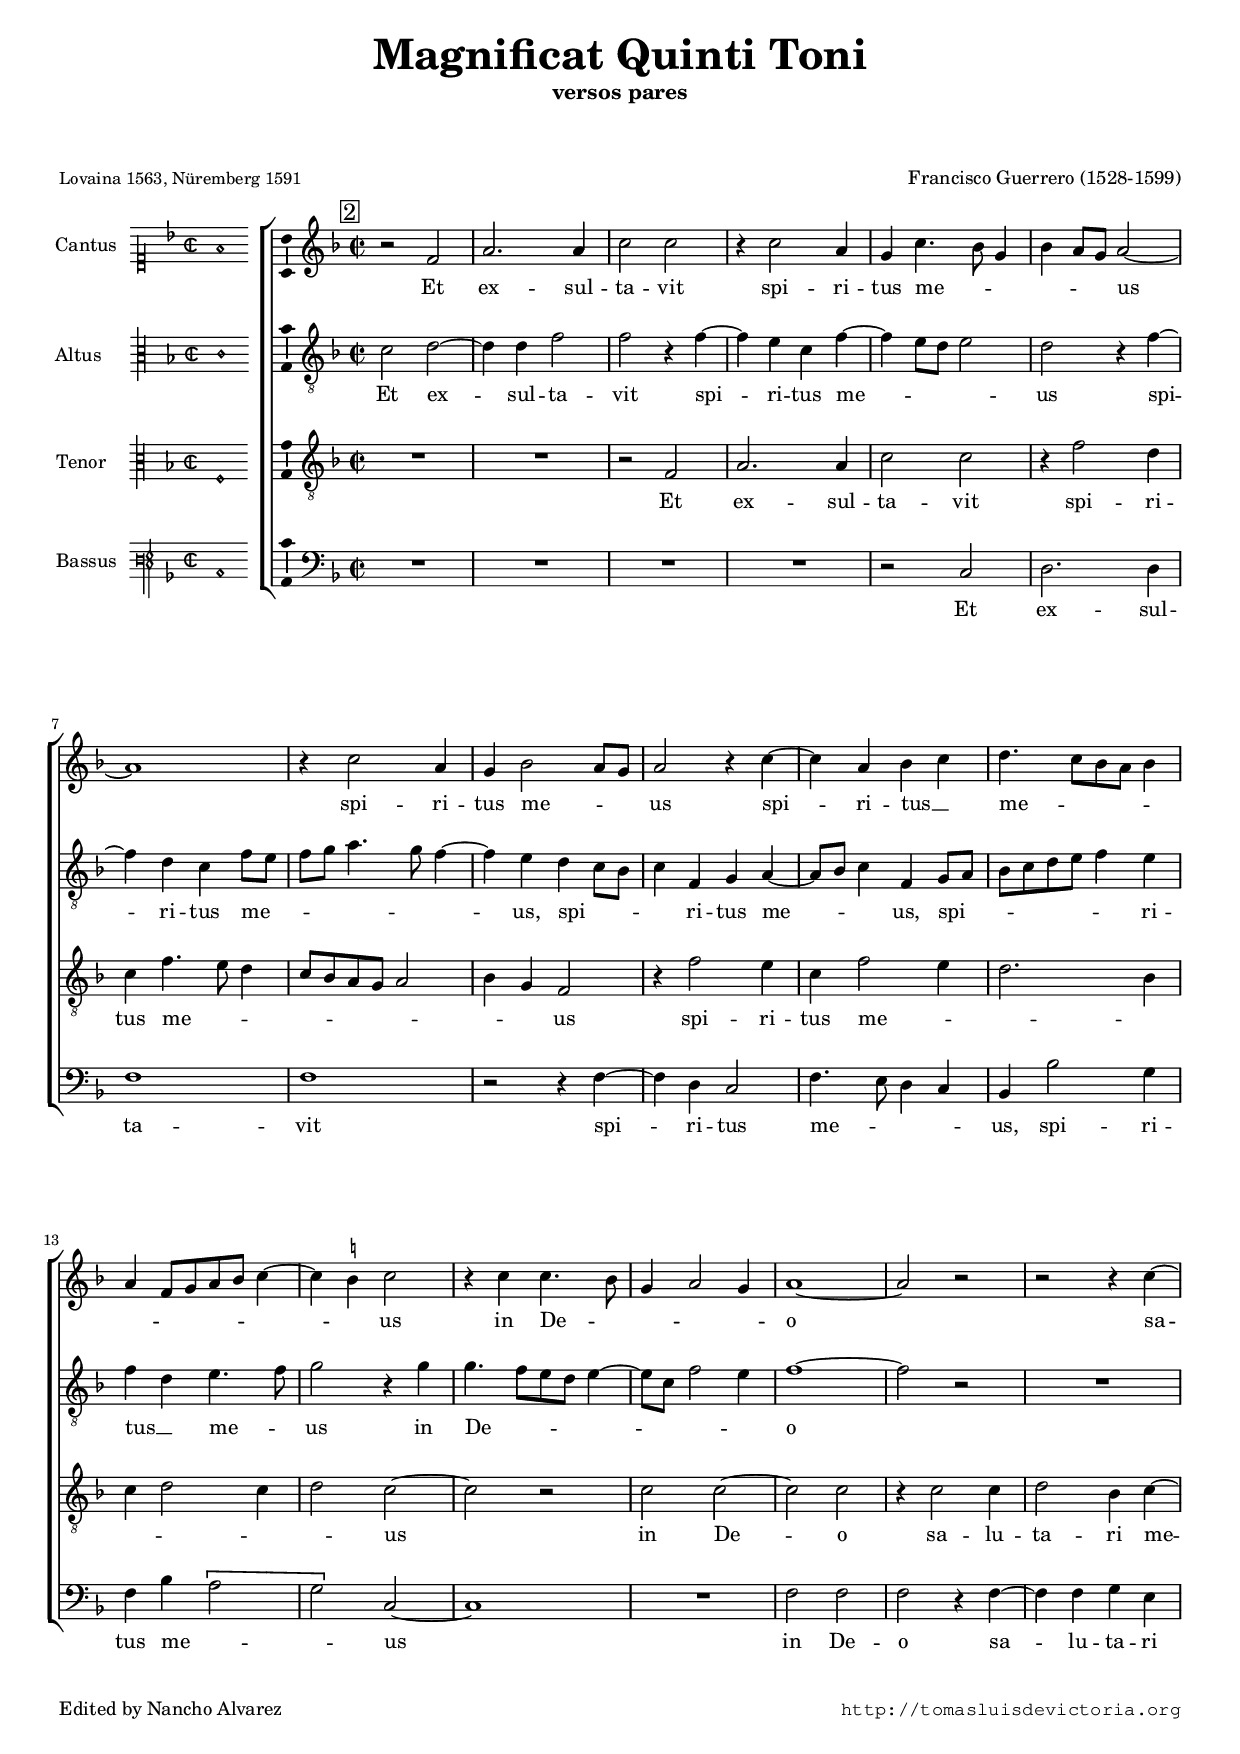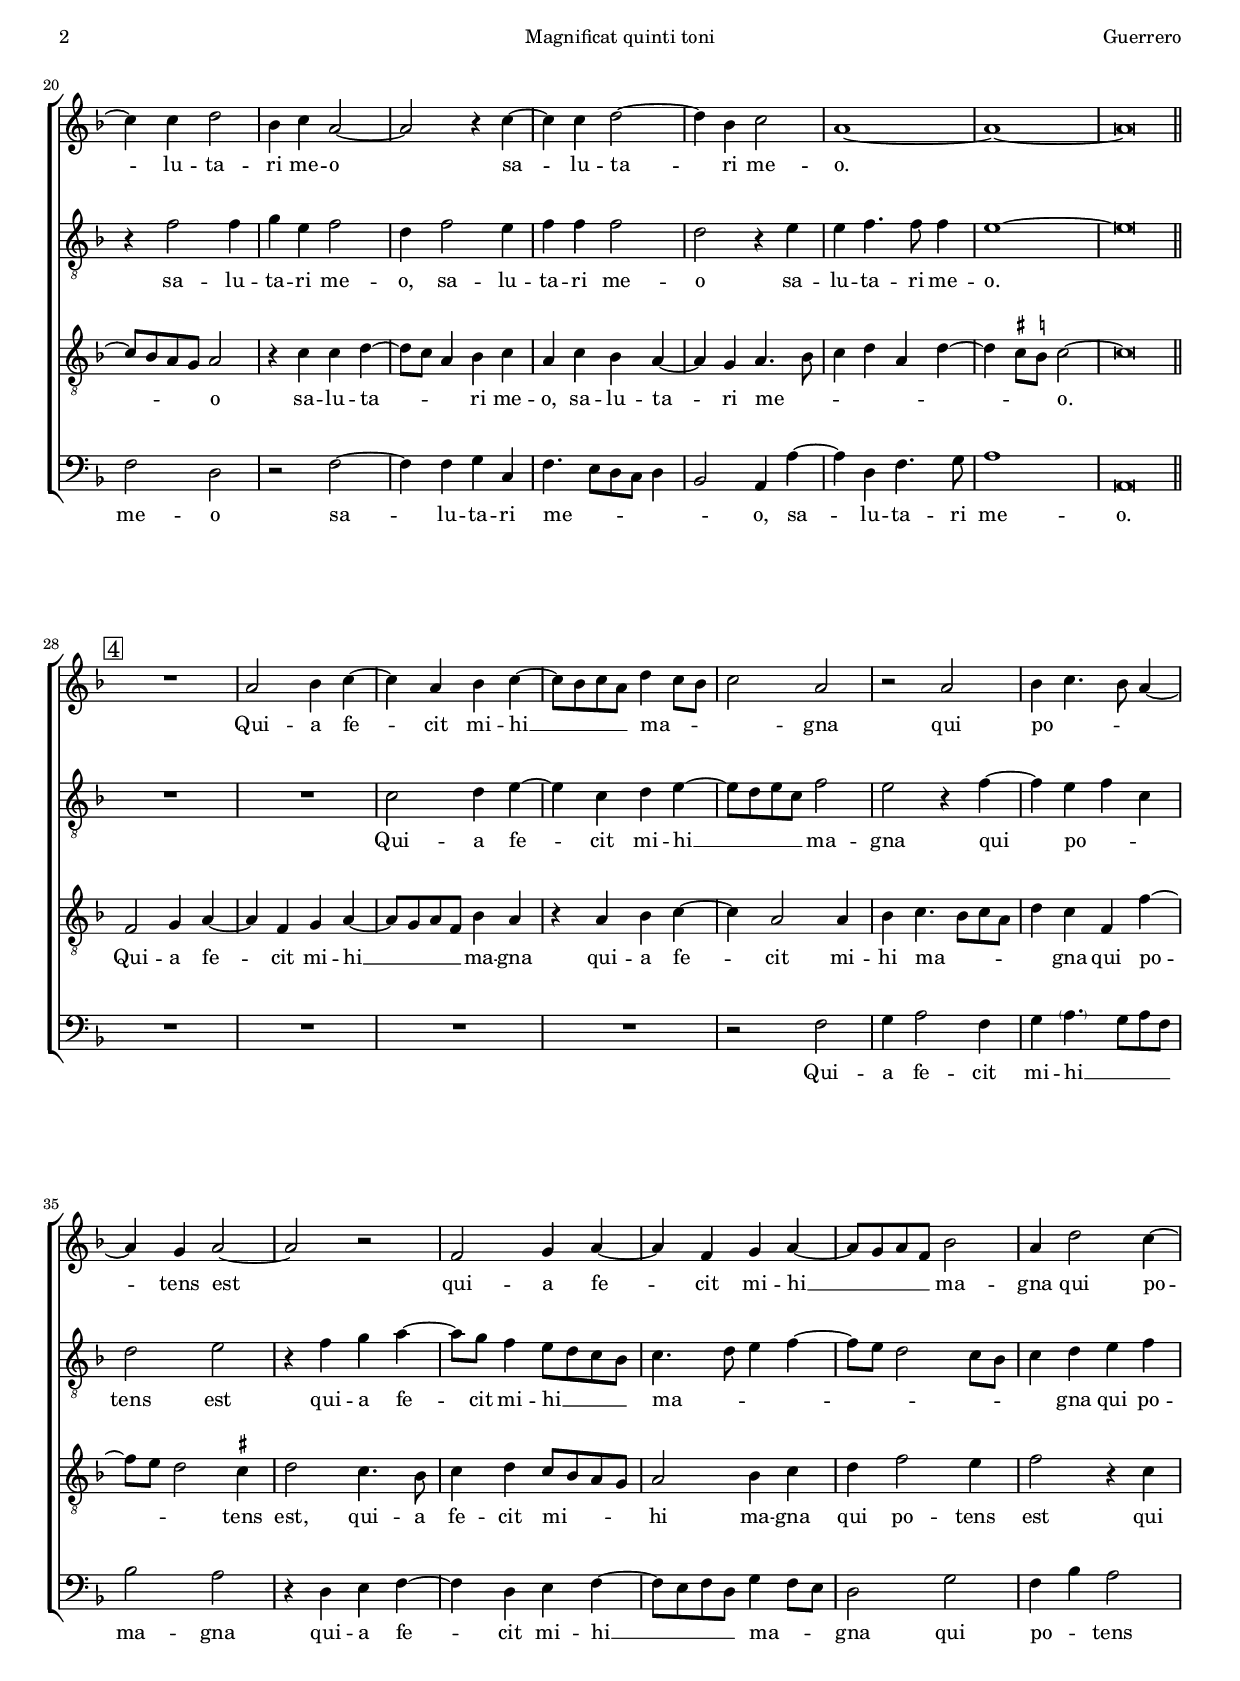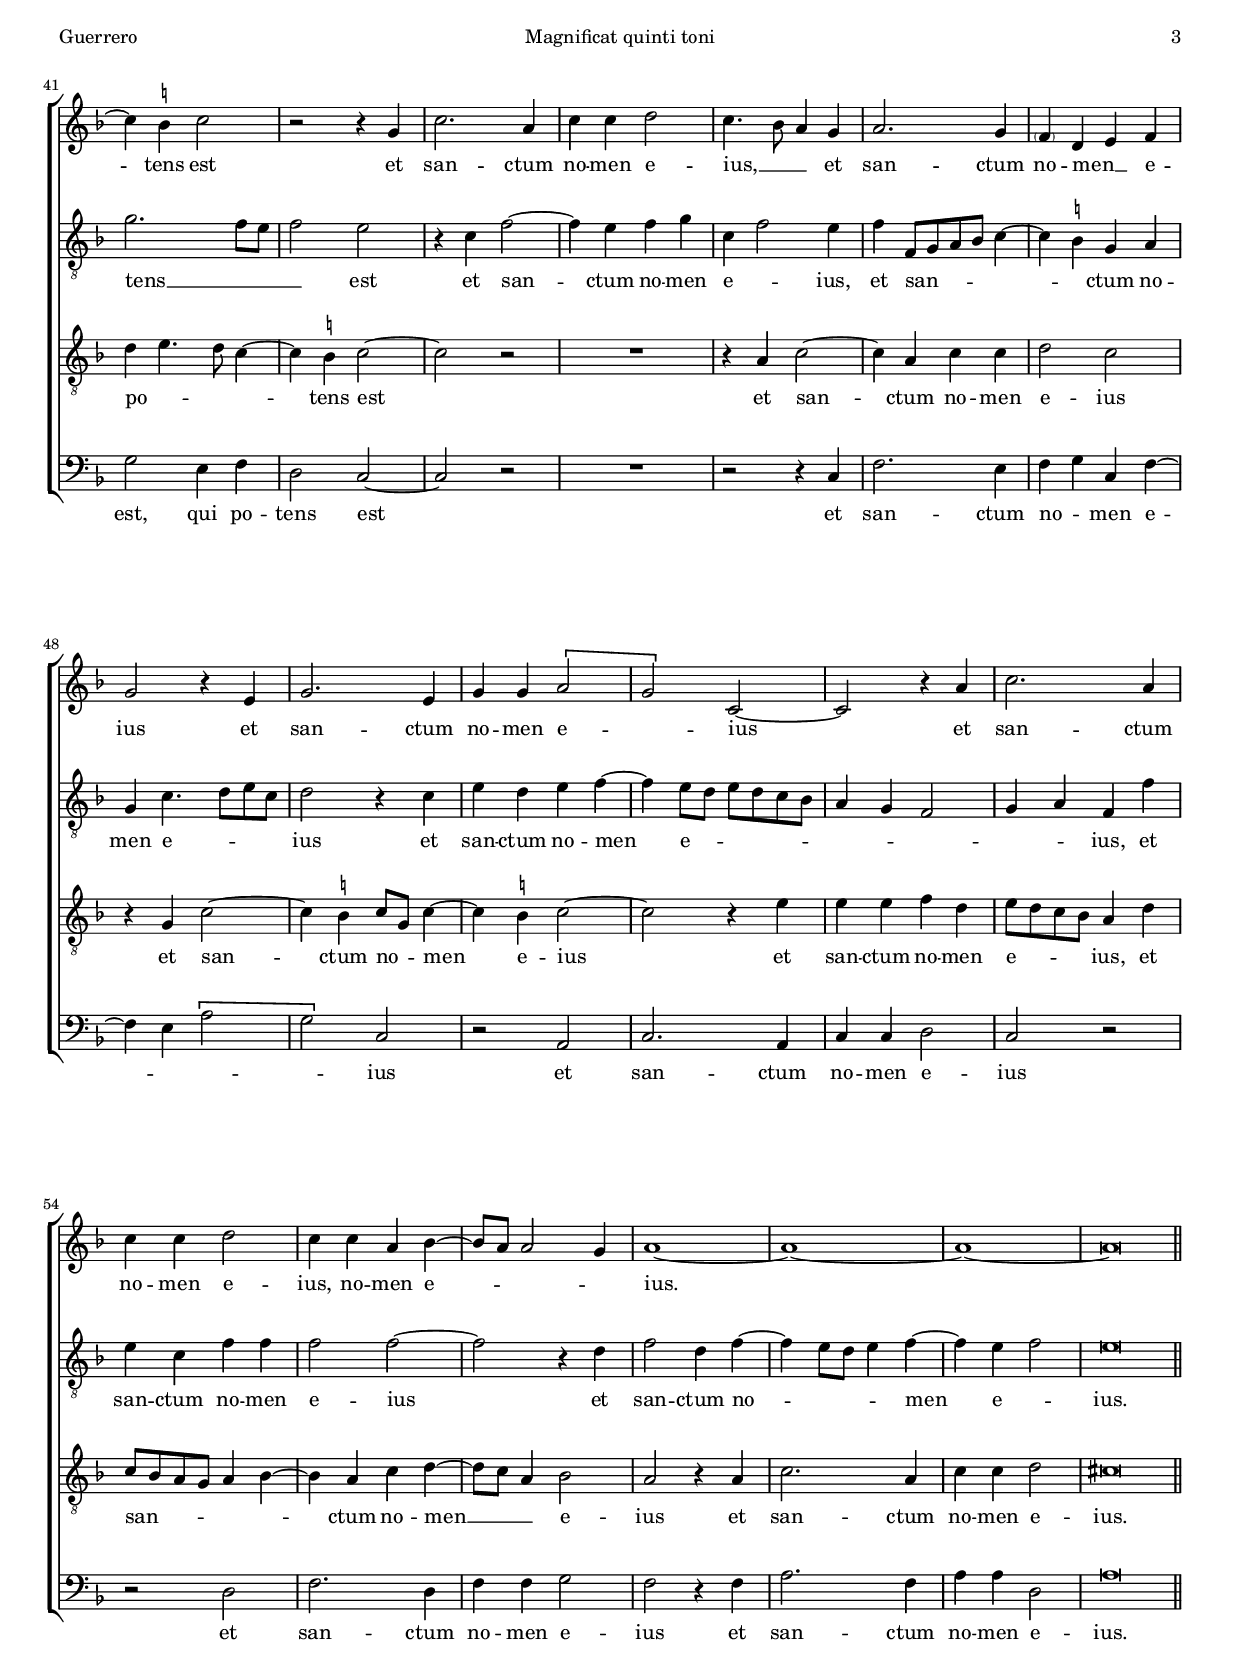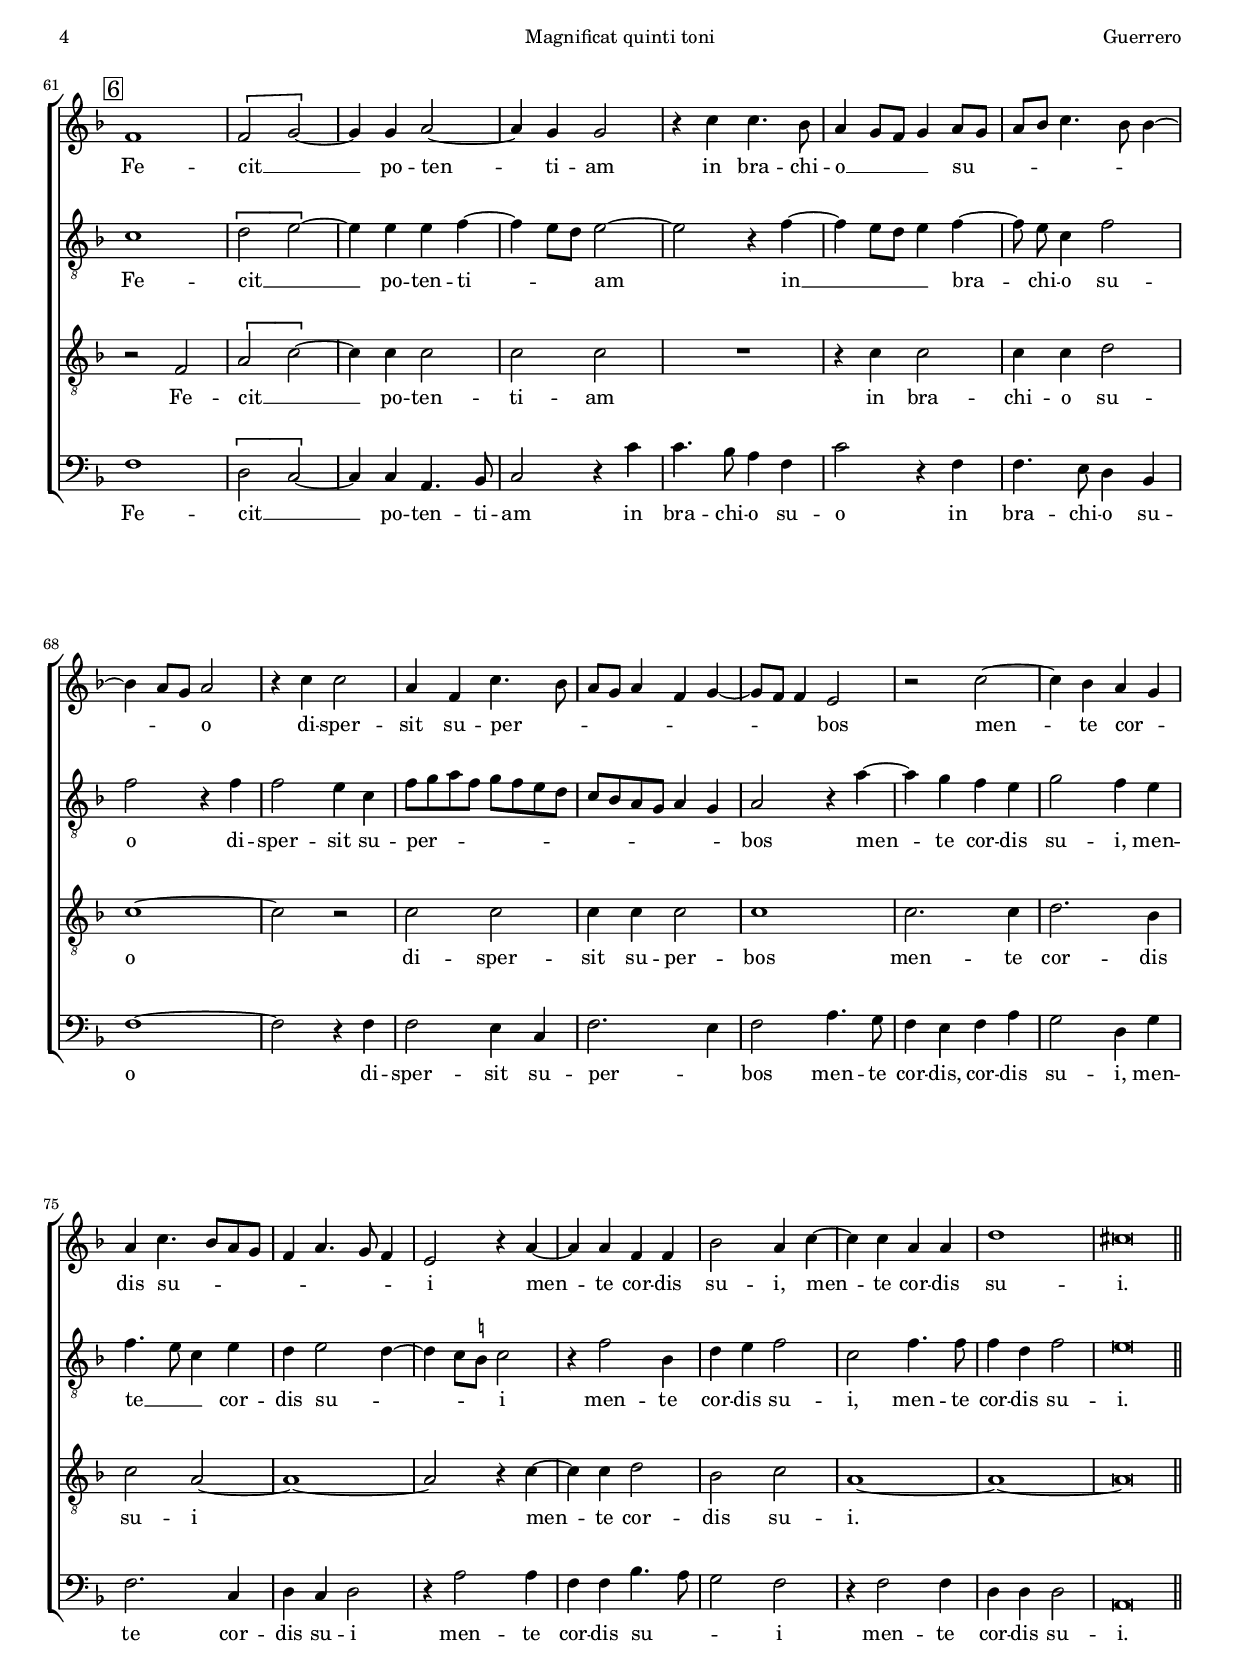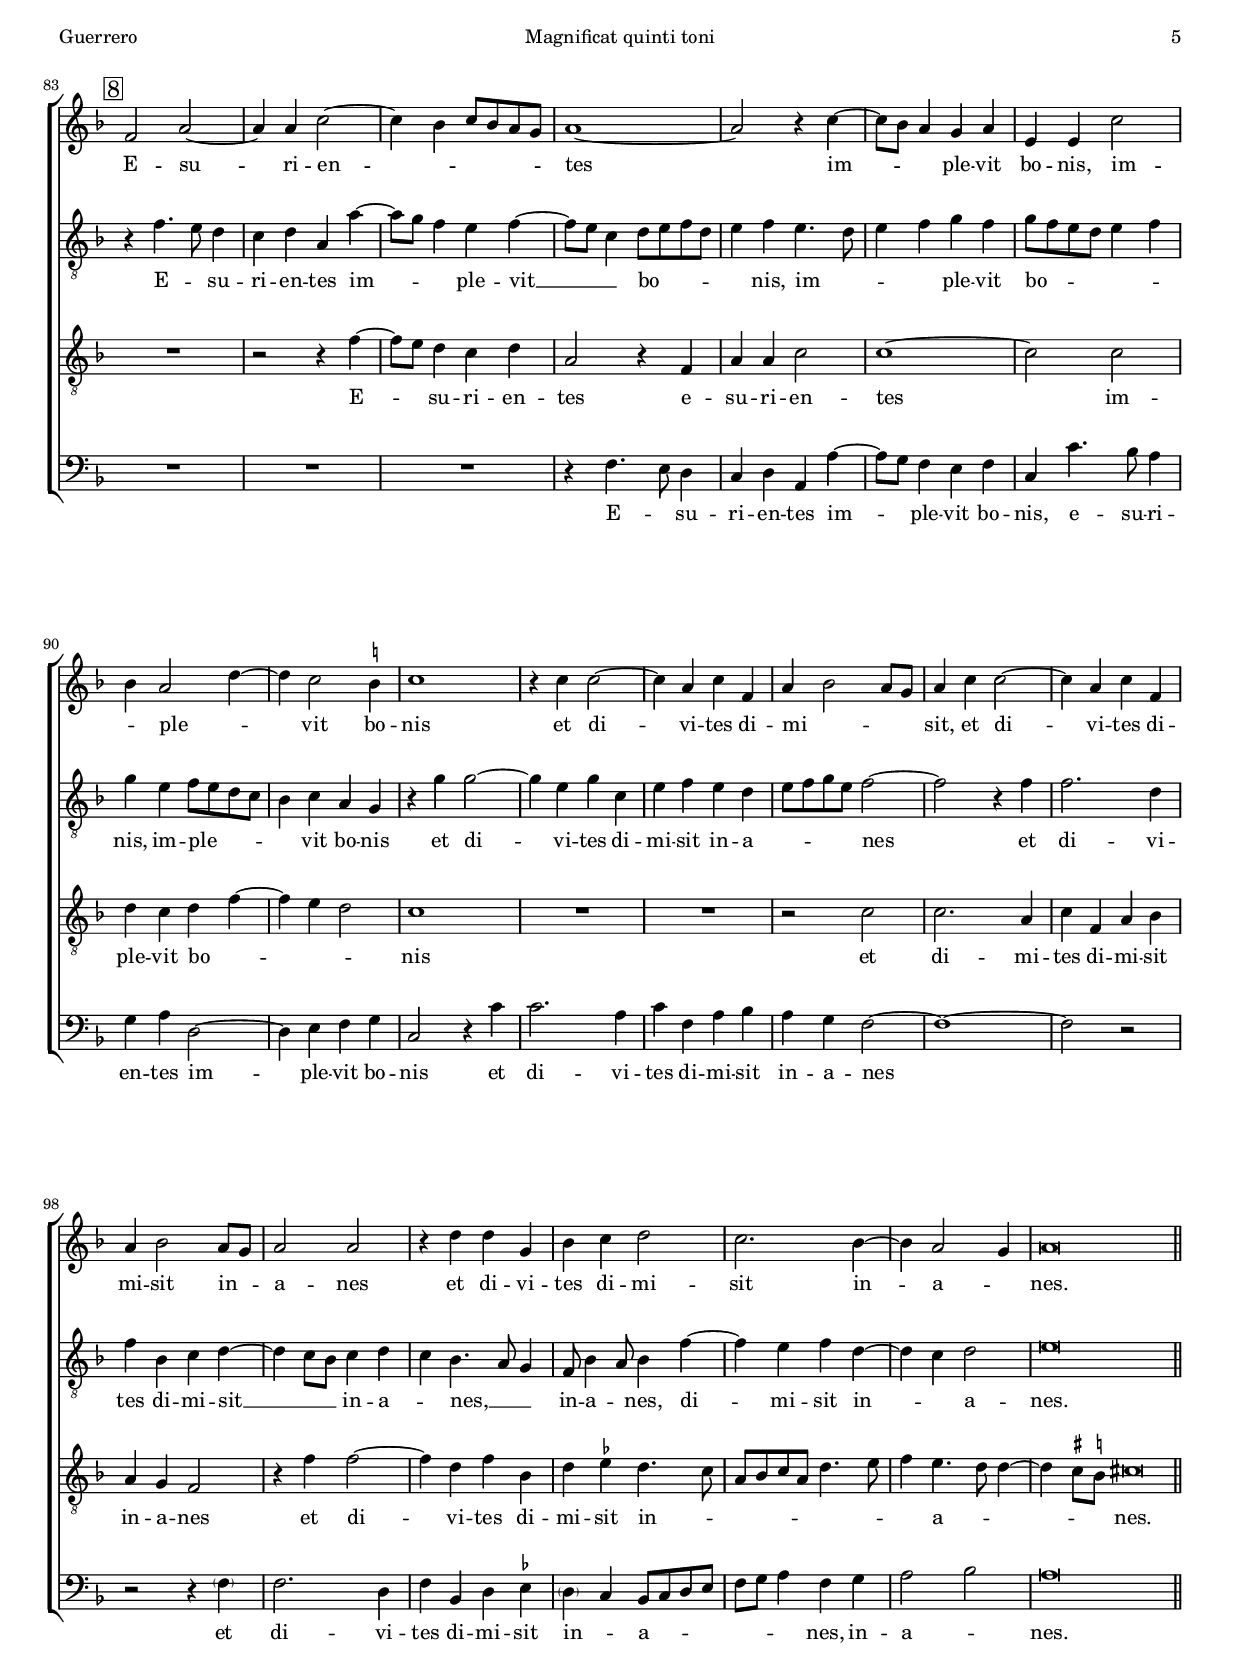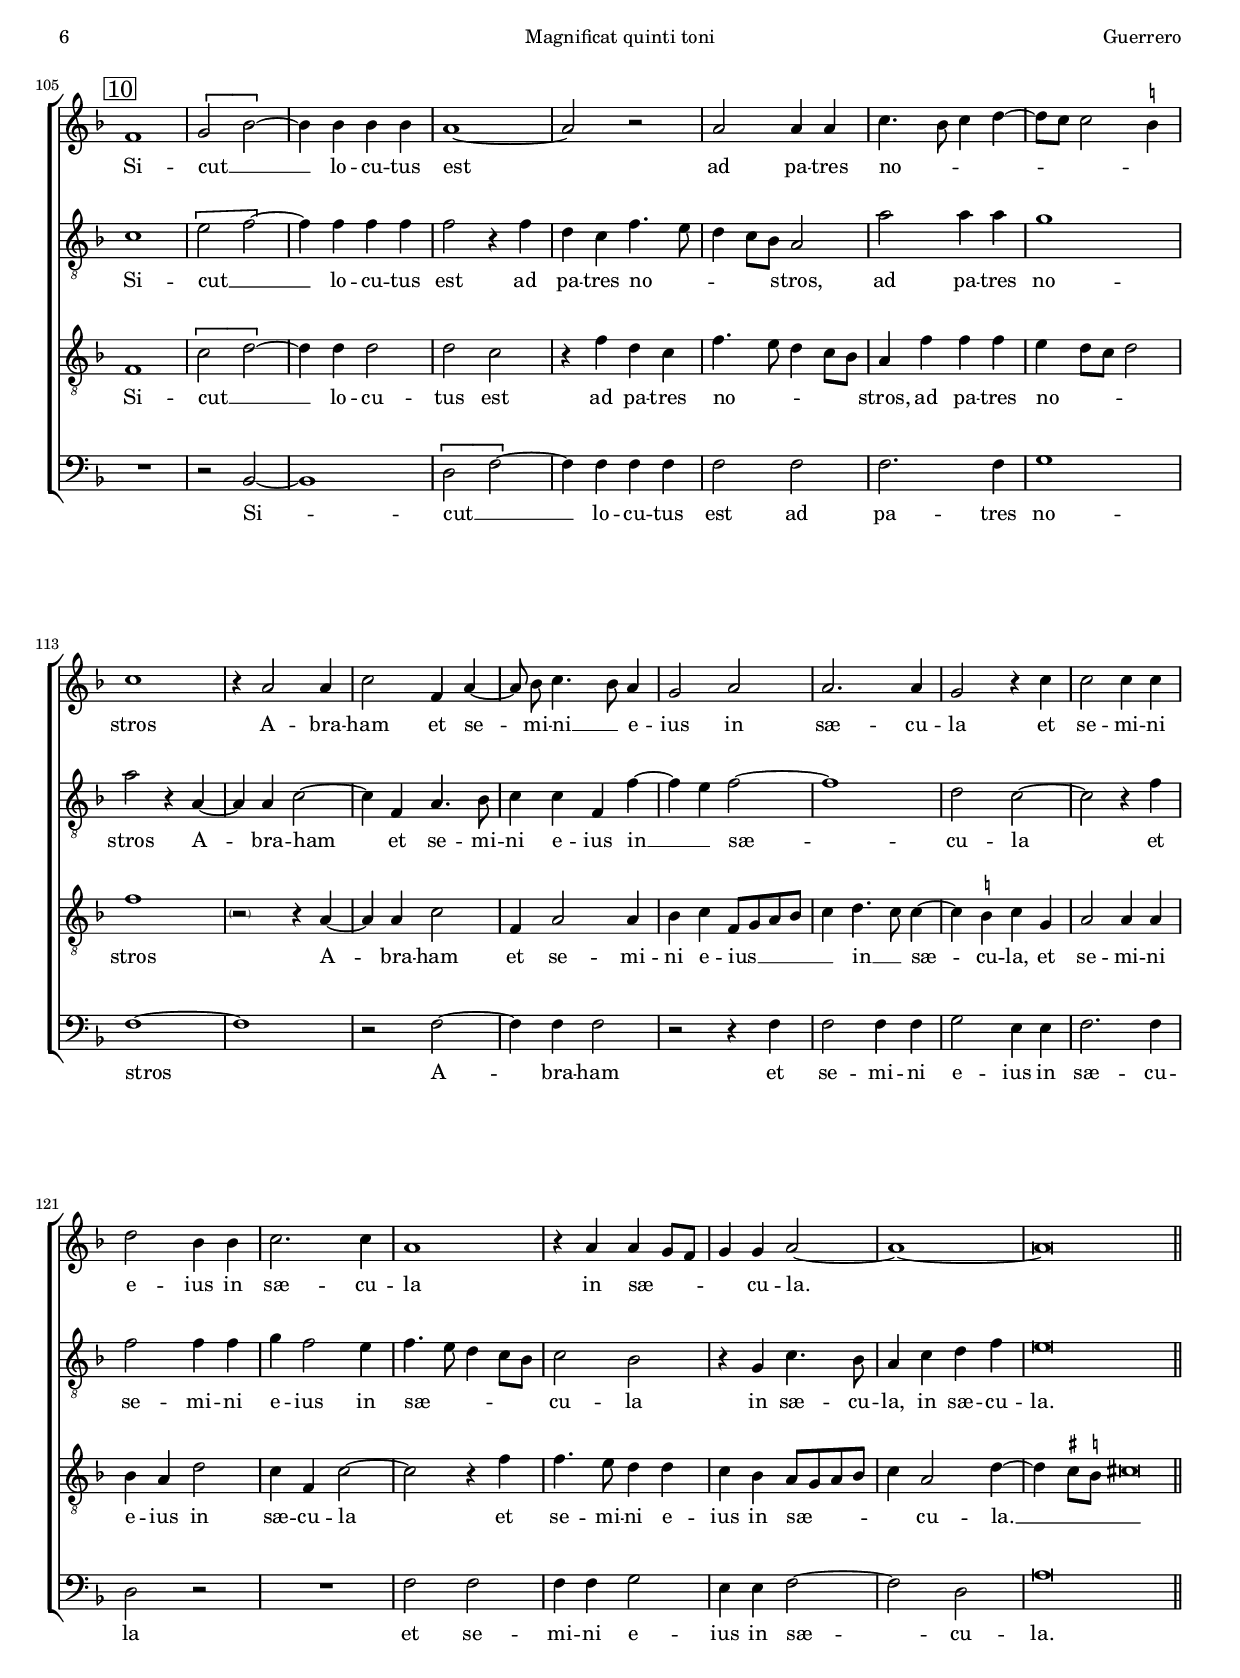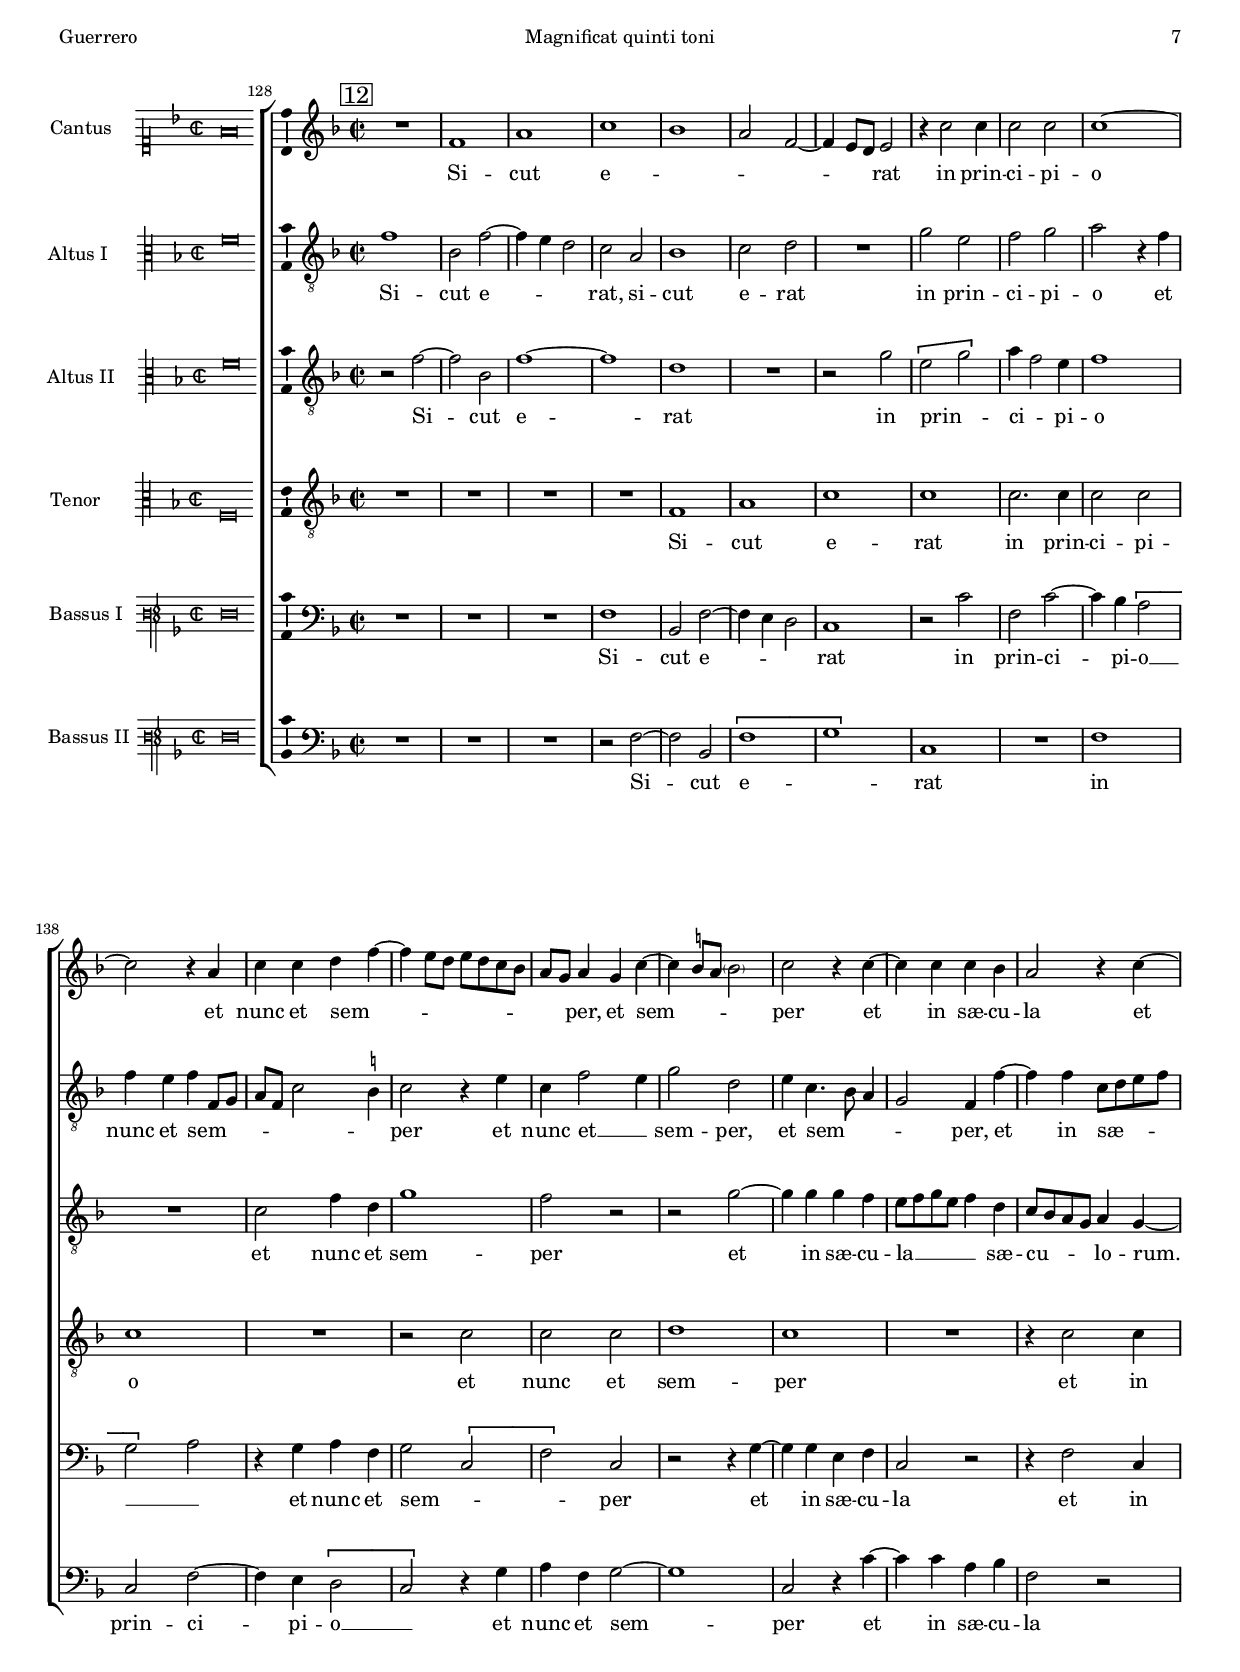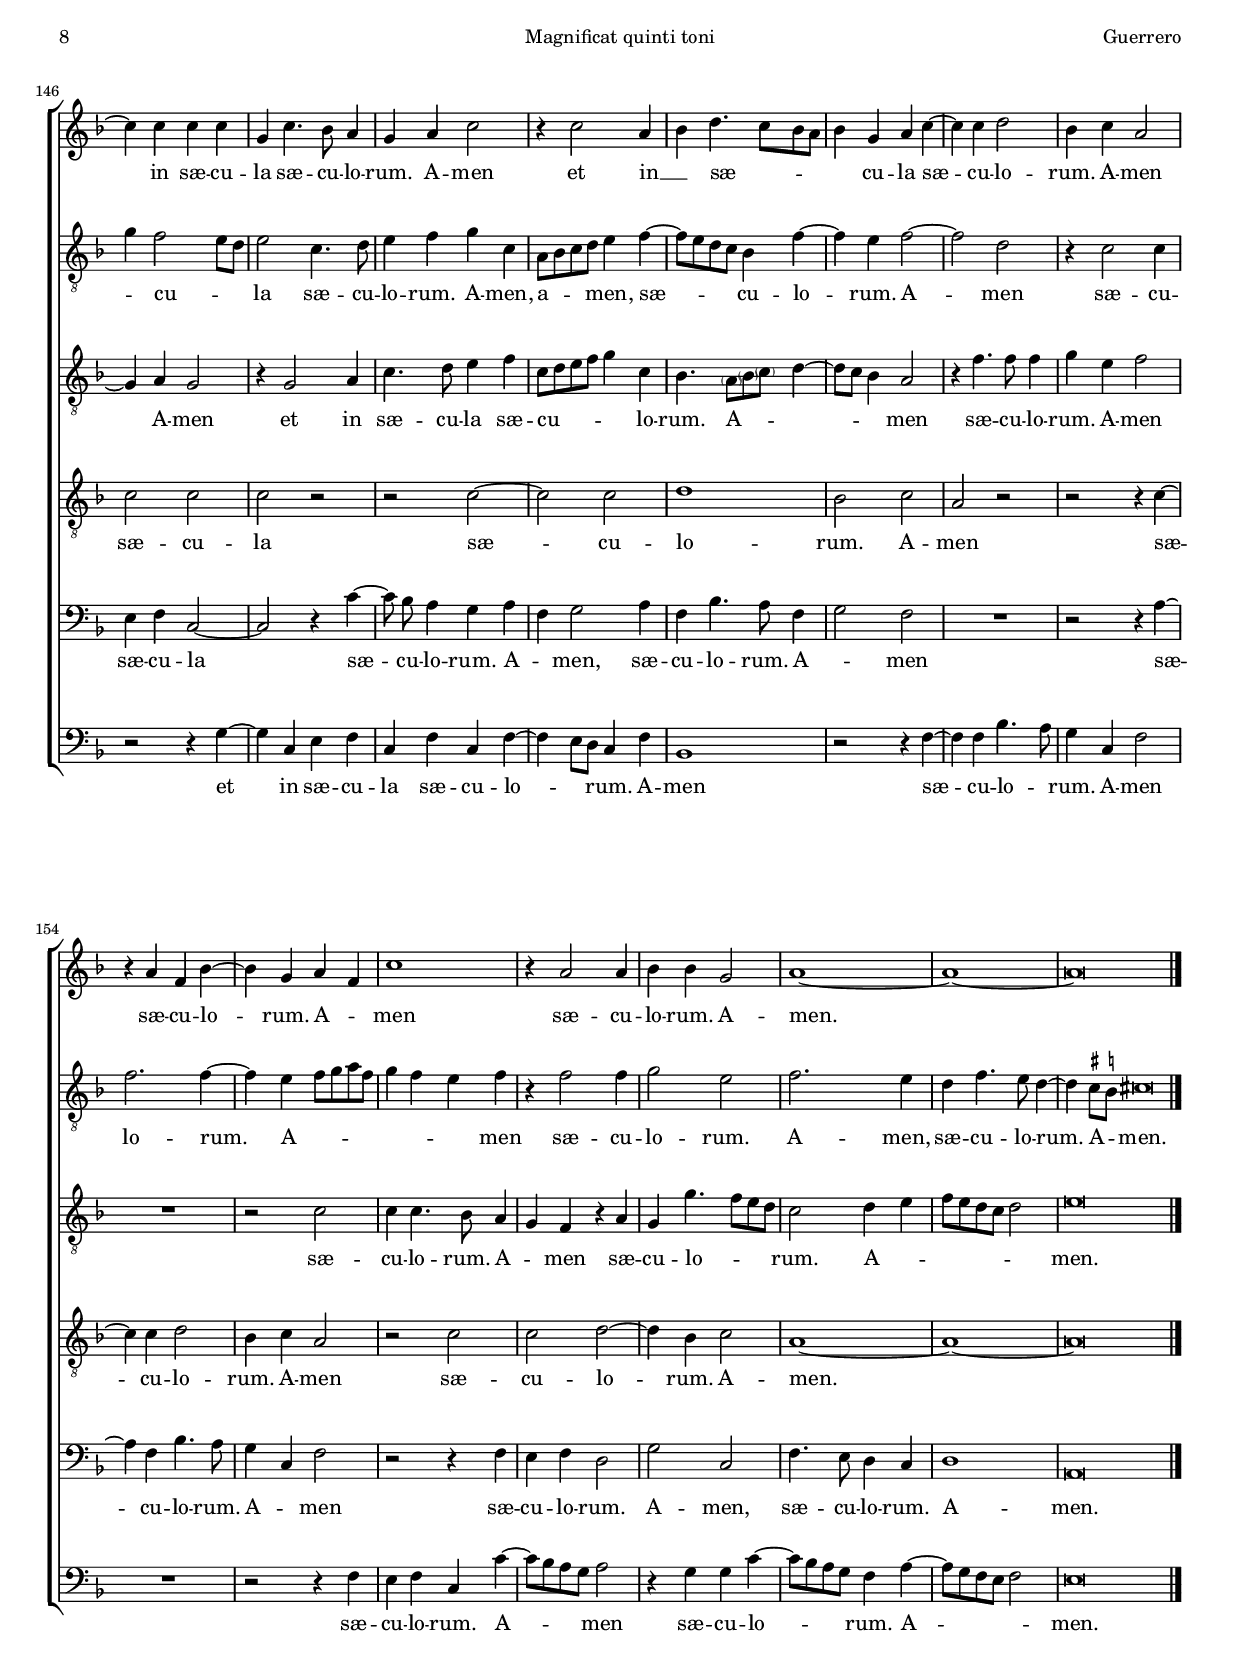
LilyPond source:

\version "2.18.0"

#(set-default-paper-size "a4")
#(set-global-staff-size 16.4)
#(ly:set-option 'point-and-click #f)
%mobile -s13.5 -i3.2 -ball

italicas=\override LyricText.font-shape = #'italic
rectas=\override LyricText.font-shape = #'upright
ss=\once \set suggestAccidentals = ##t
incipitwidth = 20

htitle="Magnificat quinti toni"
hcomposer="Guerrero"

\header {
	title=\markup{\fontsize #3 "Magnificat Quinti Toni"}
	subtitle="versos pares"
	subsubtitle=\markup{\null \vspace #2 }
	composer="Francisco Guerrero (1528-1599)"
        pdfauthor=\composer
	%opus="(-)"
	poet=\markup{\smaller "Lovaina 1563, Nüremberg 1591"}
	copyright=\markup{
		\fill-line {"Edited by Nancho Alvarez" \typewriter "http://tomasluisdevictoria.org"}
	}
%	tagline=""
}


global={\key f \major \time 2/2
	\mark \markup{\box 2} \skip 1*27 \bar "||" \break
	\mark \markup{\box 4} \skip 1*33 \bar "||" \break
	\mark \markup{\box 6} \skip 1*22 \bar "||" \pageBreak
	\mark \markup{\box 8} \skip 1*22 \bar "||" \pageBreak
	\mark \markup{\box 10} \skip 1*23 \bar "||" }


cantus=\relative c'{
	r2 f
	a2. a4
	c2 c
	r4 c2 a4
	g c4. bes8 g4
	bes a8 g a2 ~
	a1
	r4 c2 a4
	g bes2 a8 g
	a2 r4 c ~
	c a bes c
	d4. c8[ bes a] bes4
	a f8[ g a bes] c4 ~
	c \ss b c2
	r4 c c4. bes8
	g4 a2 g4
	a1 ~
	a2 r
	r2 r4 c ~
	c c d2
	bes4 c a2 ~
	a r4 c ~
	c c d2 ~
	d4 bes c2
	a1 ~
	a ~
	a\breve*1/2
	R1
	a2 bes4 c ~
	c a bes c ~
	c8 bes c a d4 c8 bes
	c2 a
	r2 a
	bes4 c4. bes8 a4 ~
	a g a2 ~
	a r
	f2 g4 a ~
	a f g a ~
	a8 g a f bes2
	a4 d2 c4 ~
	c \ss b c2
	r2 r4 g
	c2. a4
	c c d2
	c4. bes8 a4 g 
	a2. g4
	\parenthesize f4 d e f %? g
	g2 r4 e
	g2. e4
	g g \[a2 
	g\] c,2 ~
	c r4 a' 
	c2. a4
	c4 c d2
	c4 c a bes ~
	bes8 a a2 g4
	a1 ~
	a ~
	a ~
	a\breve*1/2
	f1
	\[f2 g ~ \]
	g4 g a2 ~
	a4 g g2
	r4 c c4. bes8
	a4 g8 f g4 a8 g
	a bes c4. bes8 bes4 ~
	bes a8 g a2
	r4 c c2
	a4 f c'4. bes8
	a g a4 f g ~
	g8 f f4 e2
	r2 c'2 ~
	c4 bes a g
	a c4. bes8 a g
	f4 a4. g8 f4
	e2 r4 a ~
	a a f f
	bes2 a4 c ~
	c c a a
	d1 
	cis\breve*1/2
	f,2 a ~
	a4 a c2 ~
	c4 bes c8 bes a g
	a1 ~
	a2 r4 c ~
	c8 bes a4 g a
	e e c'2
	bes4 a2 d4 ~
	d c2 \ss b4
	c1
	r4 c c2 ~
	c4 a c f,
	a bes2 a8 g
	a4 c c2 ~
	c4 a c f,
	a4 bes2 a8 g
	a2 a
	r4 d d g,
	bes c d2
	c2. bes4 ~
	bes4 a2 g4
	a\breve*1/2
	f1
	\[g2 bes ~ \]
	bes4 bes bes bes
	a1 ~
	a2 r
	a a4 a
	c4. bes8 c4 d ~
	d8 c c2 \ss b4
	c1
	r4 a2 a4
	c2 f,4 a ~
	a8 \noBeam bes c4. bes8 a4
	g2 a
	a2. a4
	g2 r4 c
	c2 c4 c
	d2 bes4 bes
	c2. c4
	a1
	r4 a a g8 f
	g4 g a2 ~
	a1 ~
	a\breve*1/2
}

altus=\relative c'{
	c2 d ~
	d4 d f2
	f r4 f4 ~
	f e c f ~
	f e8 d e2
	d r4 f ~
	f d c f8 e
	f g a4. g8 f4 ~
	f e d c8 bes
	c4 f, g a ~
	a8 bes c4 f, g8 a
	bes c d e f4 e
	f d e4. f8
	g2 r4 g
	g4. f8[ e d] e4 ~
	e8 c f2 e4
	f1 ~
	f2 r
	R1
	r4 f2 f4
	g e f2
	d4 f2 e4
	f f f2
	d r4 e
	e f4. f8 f4
	e1 ~
	e\breve*1/2
	R1*2
	c2 d4 e ~
	e c d e ~
	e8 d e c f2
	e r4 f ~
	f e f c
	d2 e
	r4 f g a ~
	a8 g f4
	e8 d c bes
	c4. d8 e4 f ~
	f8 e d2 c8 bes
	c4 d e f
	g2. f8 e
	f2 e
	r4 c f2 ~
	f4 e f g
	c, f2 e4
	f4 f,8[ g a bes] c4 ~
	c4 \ss b g a
	g c4. d8 e c
	d2 r4 c
	e d e f ~
	f4 e8 d e d c bes
	a4 g f2
	g4 a f f'
	e c f f
	f2 f ~
	f r4 d
	f2 d4 f ~
	f e8 d e4 f ~
	f e f2
	e\breve*1/2
	c1
	\[d2 e ~ \]
	e4 e e f ~
	f e8 d e2 ~
	e r4 f ~
	f e8 d e4 f ~
	f8 \noBeam e c4 f2
	f r4 f
	f2 e4 c
	f8 g a f g f e d
	c bes a g a4 g
	a2 r4 a' ~
	a g f e
	g2 f4 e
	f4. e8 c4 e
	d4 e2 d4 ~
	d c8 \ss b c2
	r4 f2 bes,4
	d e f2
	c f4. f8
	f4 d f2
	e\breve*1/2
	r4 f4. e8 d4
	c d a a' ~
	a8 g f4 e f ~
	f8 e c4 d8 e f d
	e4 f e4. d8
	e4 f g f
	g8 f e d e4 f
	g4 e f8 e d c
	bes4 c a g
	r4 g' g2 ~
	g4 e g c,
	e4 f e d
	e8 f g e f2 ~
	f r4 f
	f2. d4
	f4 bes, c d ~
	d c8 bes c4 d
	c bes4. a8 g4
	f8 bes4 a8 bes4 f' ~
	f4 e f d ~
	d c d2
	e\breve*1/2
	c1
	\[e2 f ~ \]
	f4 f f f
	f2 r4 f
	d c f4. e8
	d4 c8 bes a2
	a'2 a4 a
	g1
	a2 r4 a, ~
	a a c2 ~
	c4 f, a4. bes8
	c4 c f, f' ~
	f e f2 ~
	f1
	d2 c ~
	c r4 f
	f2 f4 f
	g f2 e4
	f4. e8 d4 c8 bes
	c2 bes
	r4 g c4. bes8
	a4 c d f
	e\breve*1/2
}

tenor=\relative c{
	R1*2
	r2 f 
	a2. a4
	c2 c
	r4 f2 d4
	c f4. e8 d4
	c8 bes a g a2
	bes4 g f2
	r4 f'2 e4
	c f2 e4
	d2. bes4
	c d2 c4
	d2 c ~
	c r
	c2 c ~
	c c
	r4 c2 c4
	d2 bes4 c ~
	c8 bes a g a2
	r4 c c d ~
	d8 c a4 bes c
	a c bes a ~
	a g a4. bes8
	c4 d a d ~
	d \ss cis8 \ss b cis2 ~
	cis\breve*1/2
	f,2 g4 a ~
	a f g a ~
	a8 g a f bes4 a
	r4 a bes c ~
	c a2 a4
	bes c4. bes8 c a
	d4 c f, f' ~
	f8 e d2 \ss cis4
	d2 c4. bes8
	c4 d c8 bes a g
	a2 bes4 c
	d4 f2 e4
	f2 r4 c
	d e4. d8 c4 ~
	c \ss b4 c2 ~
	c r
	R1
	r4 a c2 ~
	c4 a c c
	d2 c
	r4 g c2 ~
	c4 \ss b c8 g c4 ~
	c \ss b c2 ~
	c r4 e
	e e f d
	e8 d c bes a4 d
	c8 bes a g a4 bes ~
	bes a c d ~
	d8 c a4 bes2
	a2 r4 a
	c2. a4
	c c d2
	cis\breve*1/2
	r2 f,
	\[a2 c ~ \]
	c4 c c2
	c c
	R1
	r4 c c2
	c4 c d2
	c1 ~
	c2 r
	c2 c
	c4 c c2
	c1
	c2. c4
	d2. bes4
	c2 a ~
	a1 ~
	a2 r4 c ~
	c c d2
	bes c
	a1 ~
	a ~
	a\breve*1/2
	R1
	r2 r4 f' ~
	f8 e d4 c d
	a2 r4 f
	a a c2
	c1 ~
	c2 c
	d4 c d f ~
	f e d2
	c1
	R1*2
	r2 c
	c2. a4
	c f, a bes
	a g f2
	r4 f' f2 ~
	f4 d f bes,
	d \ss ees d4. c8
	a8 bes c a d4. e8
	f4 e4. d8 d4 ~
	d \ss cis8 \ss b cis!\breve*1/4
	f,1
	\[c'2 d ~ \]
	d4 d d2
	d2 c
	r4 f d c
	f4. e8 d4 c8 bes
	a4 f' f f
	e d8 c d2
	f1
	\parenthesize r2 %? el trozo final estaba mal alineado (una blanca de retraso)
	 r4 a,4 ~ 
	a a4 c2
	f,4 a2 a4
	bes c f,8 g a bes
	c4 d4. c8 c4 ~
	c4 \ss b4 c g
	a2 a4 a
	bes a d2
	c4 f, c'2 ~
	c2 r4 f
	f4. e8 d4 d
	c bes a8 g a bes
	c4 a2 d4 ~
	d4 \ss cis8 \ss b cis!\breve*1/4
	
}

bassus=\relative c{
	R1*4
	r2 c
	d2. d4
	f1
	f1
	r2 r4 f ~
	f d c2
	f4. e8 d4 c
	bes4 bes'2 g4
	f bes \[a2
	g\] c, ~
	c1
	R1
	f2 f 
	f r4 f ~
	f f g e
	f2 d
	r f ~
	f4 f g c,
	f4. e8[ d c] d4
	bes2 a4 a' ~
	a d, f4. g8
	a1 
	a,\breve*1/2
	R1*4
	r2 f'
	g4 a2 f4
	g4 \parenthesize a4. g8 a f %? bes4.
	bes2 a
	r4 d, e f ~
	f d e f ~
	f8 e f d g4 f8 e
	d2 g
	f4 bes a2
	g e4 f
	d2 c ~
	c r
	R1
	r2 r4 c
	f2. e4
	f4 g c, f ~
	f e \[a2 
	g\] c,
	r2 a
	c2. a4
	c c d2
	c r
	r d
	f2. d4
	f f g2
	f2 r4 f
	a2. f4
	a a d,2
	a'\breve*1/2
	f1
	\[d2 c ~ \]
	c4 c a4. bes8
	c2 r4 c'
	c4. bes8 a4 f
	c'2 r4 f,
	f4. e8 d4 bes
	f'1 ~
	f2 r4 f
	f2 e4 c
	f2. e4
	f2 a4. g8
	f4 e f a
	g2 d4 g
	f2. c4
	d4 c d2
	r4 a'2 a4
	f4 f bes4. a8
	g2 f
	r4 f2 f4
	d d d2
	a\breve*1/2
	R1*3
	r4 f'4. e8 d4
	c d a a' ~
	a8 g f4 e f
	c c'4. bes8 a4
	g4 a d,2 ~
	d4 e f g
	c,2 r4 c' 
	c2. a4
	c f, a bes
	a g f2 ~
	f1 ~
	f2 r
	r2 r4 \parenthesize f %? e
	f2. d4
	f bes, d \ss ees
	\parenthesize d c bes8 c d e %? \ss ees
	f g a4 f g
	a2 bes
	a\breve*1/2
	R1
	r2 bes,2 ~
	bes1
	\[d2 f ~ \]
	f4 f f f
	f2 f
	f2. f4
	g1
	f1 ~
	f
	r2 f ~
	f4 f f2
	r2 r4 f 
	f2 f4 f
	g2 e4 e
	f2. f4
	d2 r
	R1
	f2 f
	f4 f g2
	e4 e f2 ~
	f d
	a'\breve*1/2
}

textocantus=\lyricmode{
Et ex -- sul -- ta -- vit spi -- ri -- tus me -- _ _ _ _ _ us
spi -- ri -- tus me -- _ _ us
spi -- ri -- tus __ _ me -- _ _ _ _ _ _ _ _ _ _ _ us
in De -- _ _ _ _ o
sa -- lu -- ta -- ri me -- o
sa -- lu -- ta -- ri me -- o.
Qui -- a fe -- cit mi -- hi __ _ _ _ ma -- _ _ _ gna
qui po -- _ _ _ tens est
qui -- a fe -- cit mi -- hi __ _ _ _ ma -- gna qui po -- tens est
et san -- ctum no -- men e -- ius, __ _ _
et san -- ctum no -- men __ _ e -- ius
et san -- ctum no -- men e -- _ ius
et san -- ctum no -- men e -- ius,
no -- men e -- _ _ _ ius.
Fe -- cit __ _ po -- ten -- ti -- am
in bra -- chi -- o __ _ _ _ su -- _ _ _ _ _ _ _ _ o
di -- sper -- sit su -- per -- _ _ _ _ _ _ _ _ bos
men -- te cor -- _ dis su -- _ _ _ _ _ _ _ i
men -- te cor -- dis su -- i,
men -- te cor -- dis su -- i.
E -- su -- ri -- en -- _ _ _ _ _ tes
im -- _ _ ple -- vit bo -- nis,
im -- _ ple -- _ vit bo -- nis
et di -- vi -- tes di -- mi -- _ _ _ sit,
et di -- vi -- tes di -- mi -- sit in -- _ a -- nes
et di -- vi -- tes di -- mi -- sit in -- a -- _ nes.
Si -- cut __ _ lo -- cu -- tus est
ad pa -- tres no -- _ _ _ _ _ _ stros
A -- bra -- ham et se -- mi -- ni __ _ e -- ius
in sæ -- cu -- la
et se -- mi -- ni e -- ius in sæ -- cu -- la
in sæ -- _ _ _ cu -- la.
}

textoaltus=\lyricmode{
Et ex -- sul -- ta -- vit spi -- ri -- tus me -- _ _ _ us
spi -- ri -- tus me -- _ _ _ _ _ _ us, 
spi -- _ _ _ ri -- tus me -- _ _ us,
spi -- _ _ _ _ _ _ ri -- tus __ _ me -- _ us
in De -- _ _ _ _ _ _ _ o
sa -- lu -- ta -- ri me -- o,
sa -- lu -- ta -- ri me -- o
sa -- lu -- ta -- ri me -- o.
Qui -- a fe -- cit mi -- hi __ _ _ _ ma -- gna
qui po -- _ _ tens est
qui -- a fe -- cit mi -- hi __ _ _ _ ma -- _ _ _ _ _ _ _ _ gna
qui po -- tens __ _ _ _ est
et san -- ctum no -- men e -- _ ius,
et san -- _ _ _ _ _ ctum no -- men e -- _ _ _ ius
et san -- ctum no -- men e -- _ _ _ _ _ _ _ _ _ _ ius,
et san -- ctum no -- men e -- ius
et san -- ctum no -- _ _ _ men e -- _ ius.
Fe -- cit __ _ po -- ten -- ti -- _ _ am
in __ _ _ _ bra -- chi -- o su -- o
di -- sper -- sit su -- per -- _ _ _ _ _ _ _ _ _ _ _ _ _ bos
men -- te cor -- dis su -- i,
men -- te __ _ _ cor -- dis su -- _ _ _ i
men -- te cor -- dis su -- i,
men -- te cor -- dis su -- i.
E -- _ su -- ri -- en -- tes im -- _ _ ple -- vit __ _ _ bo -- _ _ _ _ nis,
im -- _ _ _ ple -- vit bo -- _ _ _ _ _ nis,
im -- ple -- _ _ _ _ vit bo -- nis
et di -- vi -- tes di -- mi -- sit in -- a -- _ _ _ _ nes
et di -- vi -- tes di -- mi -- sit __ _ _ in -- a -- _ nes, __ _ _ 
in -- a -- _ nes,
di -- mi -- sit in -- _ a -- nes.
Si -- cut __ _ lo -- cu -- tus est
ad pa -- tres no -- _ _ _ _ stros,
ad pa -- tres no -- stros
A -- bra -- ham et se -- mi -- ni e -- ius
in __ _ sæ -- cu -- la
et se -- mi -- ni e -- ius in sæ -- _ _ _ _ cu -- la
in sæ -- cu -- la,
in sæ -- cu -- la.
}

textotenor=\lyricmode{
Et ex -- sul -- ta -- vit
spi -- ri -- tus me -- _ _ _ _ _ _ _ _ _ us
spi -- ri -- tus me -- _ _ _ _ _ _ _ us
in De -- o
sa -- lu -- ta -- ri me -- _ _ _ o
sa -- lu -- ta -- _ _ ri me -- o,
sa -- lu -- ta -- ri me -- _ _ _ _ _ _ _ o.
Qui -- a fe -- cit mi -- hi __ _ _ _ ma -- gna
qui -- a fe -- cit mi -- hi ma -- _ _ _ _ gna
qui po -- _ _ tens est,
qui -- a fe -- cit mi -- _ _ _ hi ma -- gna qui po -- tens est
qui po -- _ _ _ tens est
et san -- ctum no -- men e -- ius
et san -- ctum no -- _ men e -- ius
et san -- ctum no -- men e -- _ _ _ ius,
et san -- _ _ _ _ _ ctum no -- men __ _ _ e -- ius
et san -- ctum no -- men e -- ius.
Fe -- cit __ _ po -- ten -- ti -- am
in bra -- chi -- o su -- o
di -- sper -- sit su -- per -- bos
men -- te cor -- dis su -- i
men -- te cor -- dis su -- i.
E -- _ su -- ri -- en -- tes
e -- su -- ri -- en -- tes
im -- ple -- vit bo -- _ _ _ nis
et di -- mi -- tes di -- mi -- sit in -- a -- nes
et di -- vi -- tes di -- mi -- sit in -- _ _ _ _ _ _ _ _ a -- _ _ _ _ nes.
Si -- cut __ _ lo -- cu -- tus est
ad pa -- tres no -- _ _ _ _ stros,
ad pa -- tres no -- _ _ _ stros
A -- bra -- ham
et se -- mi -- ni e -- ius __ _ _ _ _ in __ _ sæ -- cu -- la,
et se -- mi -- ni e -- ius in sæ -- cu -- la
et se -- mi -- ni e -- ius in sæ -- _ _ _ _ cu -- la. __ _ _ _ 
}

textobassus=\lyricmode{
Et ex -- sul -- ta -- vit
spi -- ri -- tus me -- _ _ _ us,
spi -- ri -- tus me -- _ _ us
in De -- o
sa -- lu -- ta -- ri me -- o
sa -- lu -- ta -- ri me -- _ _ _ _ _ o,
sa -- lu -- ta -- ri me -- o.
Qui -- a fe -- cit mi -- hi __ _ _ _ ma -- gna
qui -- a fe -- cit mi -- hi __ _ _ _ ma -- _ _ gna
qui po -- _ tens est,
qui po -- tens est
et san -- ctum no -- _ men e -- _ _ _ ius
et san -- ctum no -- men e -- ius
et san -- ctum no -- men e -- ius
et san -- ctum no -- men e -- ius.
Fe -- cit __ _ po -- ten -- ti -- am in bra -- chi -- o su -- o
in bra -- chi -- o su -- o
di -- sper -- sit su -- per -- _ bos
men -- te cor -- dis,
cor -- dis su -- i,
men -- te cor -- dis su -- i
men -- te cor -- dis su -- _ _ i
men -- te cor -- dis su -- i.
E -- _ su -- ri -- en -- tes im -- _ ple -- vit bo -- nis,
e -- su -- ri -- en -- tes im -- ple -- vit bo -- nis
et di -- vi -- tes di -- mi -- sit in -- a -- nes
et di -- vi -- tes di -- mi -- sit in -- _ a -- _ _ _ _ _ _ nes,
in -- a -- _ nes.
Si -- cut __ _ lo -- cu -- tus est
ad pa -- tres no -- stros
A -- bra -- ham
et se -- mi -- ni e -- ius in sæ -- cu -- la
et se -- mi -- ni e -- ius in sæ -- cu -- la.
}

incipitcantus=\markup{
	\score{
		{ 
		\set Staff.instrumentName="Cantus  "
		\override NoteHead.style = #'neomensural
		\override Rest.style = #'neomensural
		\override Staff.TimeSignature.style = #'neomensural
		\cadenzaOn 
		\clef "petrucci-c1"
		\key f \major
		\time 2/2
		f'1
		} 
	\layout {
		\context {\Voice
			\remove Ligature_bracket_engraver
			\consists Mensural_ligature_engraver
		}
		line-width=\incipitwidth
		indent = 0
	}
	}
}


incipitaltus=\markup{
	\score{
		{ 
		\set Staff.instrumentName="Altus     "
		\override NoteHead.style = #'neomensural
		\override Rest.style = #'neomensural
		\override Staff.TimeSignature.style = #'neomensural
		\cadenzaOn 
		\clef "petrucci-c3"
		\key f \major
		\time 2/2
		c'1
		} 
	\layout {
		\context {\Voice
			\remove Ligature_bracket_engraver
			\consists Mensural_ligature_engraver
		}
		line-width=\incipitwidth
		indent = 0
	}
	}
}

incipittenor=\markup{
	\score{
		{ 
		\set Staff.instrumentName="Tenor    "
		\override NoteHead.style = #'neomensural 
		\override Rest.style = #'neomensural
		\override Staff.TimeSignature.style = #'neomensural
		\cadenzaOn 
		\clef "petrucci-c3" %? sic
		\key f \major
		\time 2/2
		f1
		} 
	\layout {
		\context {\Voice
			\remove Ligature_bracket_engraver
			\consists Mensural_ligature_engraver
		}
		line-width=\incipitwidth
		indent=0
	}
	}
}

incipitbassus=\markup{
	\score{
		{ 
		\set Staff.instrumentName="Bassus  "
		\override NoteHead.style = #'neomensural 
		\override Rest.style = #'neomensural
		\override Staff.TimeSignature.style = #'neomensural
		\cadenzaOn 
		\clef "petrucci-f3"
		\key f \major
		\time 2/2
		c1
		} 
	\layout {
		\context {\Voice
			\remove Ligature_bracket_engraver
			\consists Mensural_ligature_engraver
		}
		line-width=\incipitwidth
		indent=0
	}
	}
}



\score {\transpose c' c'{
\new ChoirStaff<<

	\new Staff <<\global
	\new Voice="v1" {
		\set Staff.instrumentName=\incipitcantus
		\clef "treble"
		\cantus }
	\new Lyrics \lyricsto "v1" {\textocantus }
	>>

	\new Staff <<\global
	\new Voice="v2" {
		\set Staff.instrumentName=\incipitaltus
		\clef "G_8"
		\altus }
	\new Lyrics \lyricsto "v2" {\textoaltus }
	>>
	
	\new Staff <<\global
	\new Voice="v3" {
		\set Staff.instrumentName=\incipittenor
		\clef "G_8"
		\tenor }
	\new Lyrics \lyricsto "v3" {\textotenor }
	>>

	\new Staff <<\global
	\new Voice="v4" {
		\set Staff.instrumentName=\incipitbassus
		\clef "bass"
		\bassus }
	\new Lyrics \lyricsto "v4" {\textobassus }
	>>
	
>>

	}%transpose

\layout{ 
	\context {\Lyrics 
		\override VerticalAxisGroup.minimum-Y-extent = #'(-0.0 . 0.0) 
		%\override LyricText.font-size = #1.2
		\override LyricHyphen.minimum-distance = #0.33
	}
	\context {\Score 
		\override BarNumber.padding = #2 
	}
	\context {\Voice 
		%melismaBusyProperties = #'() 
	}
	%\context { \Staff \RemoveEmptyStaves }
	\context {\Staff 
		\override VerticalAxisGroup.staff-staff-spacing =
			#'((basic-distance . 11) (minimum-distance . 0) (padding . 1))
		\consists Ambitus_engraver 
		\override LigatureBracket.padding = #1
	}
}

%\midi {}

}

%%%%%%%%%%%%%%%%%%%%%%%%%%%%%%%%%%%%%%%%%%%%%%%%%%%%%%%%%%%%%%%%%%%%%%%%%


global={\key f \major \time 2/2
	\mark \markup{\box 12} \skip 1*34 \bar "|." }


cantus=\relative c'{
	\set Score.currentBarNumber = #128 \bar ""
	R1
	f1
	a
	c
	bes
	a2 f ~
	f4 e8 d e2
	r4 c'2 c4
	c2 c
	c1 ~
	c2 r4 a
	c c d f ~
	f e8 d e d c bes
	a g a4 g c ~
	c \ss b8 a \parenthesize b2 %? a2
	c2 r4 c ~
	c c c bes
	a2 r4 c ~
	c c c c
	g4 c4. bes8 a4 
	g a c2
	r4 c2 a4
	bes d4. c8 bes a
	bes4 g a c ~
	c c d2
	bes4 c a2
	r4 a f bes ~
	bes g a f
	c'1
	r4 a2 a4
	bes bes g2
	a1 ~
	a ~
	a\breve*1/2
}

altus=\relative c'{
	f1
	bes,2 f' ~
	f4 e d2
	c2 a
	bes1
	c2 d
	R1
	g2 e
	f g 
	a r4 f
	f e f f,8 g
	a f c'2 \ss b4
	c2 r4 e
	c f2 e4
	g2 d
	e4 c4. bes8 a4
	g2 f4 f' ~
	f f c8 d e f
	g4 f2 e8 d
	e2 c4. d8
	e4 f g c,
	a8 bes c d e4 f ~
	f8 e d c bes4 f' ~
	f e f2 ~
	f d
	r4 c2 c4
	f2. f4 ~
	f4 e f8 g a f
	g4 f e f
	r4 f2 f4
	g2 e
	f2. e4
	d f4. e8 d4 ~
	d \ss cis8 \ss b cis!\breve*1/4
}

altusdos=\relative c'{
	r2 f ~
	f bes,
	f'1 ~
	f
	d
	R1
	r2 g
	\[e2 g\]
	a4 f2 e4
	f1
	R1
	c2 f4 d
	g1
	f2 r
	r g ~
	g4 g g f
	e8 f g e f4 d
	c8 bes a g a4 g ~
	g a g2
	r4 g2 a4
	c4. d8 e4 f
	c8 d e f g4 c,
	bes4. \parenthesize a8[ \parenthesize bes \parenthesize c] d4 ~ %?bes4 a8 bes c4 d ~ 
	d8 c bes4 a2
	r4 f'4. f8 f4
	g4 e f2
	R1
	r2 c
	c4 c4. bes8 a4
	g f r a
	g g'4. f8 e d
	c2 d4 e
	f8 e d c d2
	e\breve*1/2
}

tenor=\relative c{
	R1*4
	f1
	a
	c
	c
	c2. c4 
	c2 c
	c1
	R1
	r2 c
	c c
	d1
	c
	R1
	r4 c2 c4
	c2 c
	c r
	r c ~
	c c
	d1
	bes2 c
	a r
	r2 r4 c ~
	c c d2
	bes4 c a2
	r c 
	c d ~
	d4 bes c2
	a1 ~
	a ~
	a\breve*1/2
}

bassus=\relative c{
	R1*3
	f1
	bes,2 f' ~
	f4 e d2
	c1
	r2 c'
	f, c' ~
	c4 bes \[a2
	g\] a
	r4 g a f
	g2 \[c,
	f\] c
	r2 r4 g' ~
	g4 g e f
	c2 r
	r4 f2 c4
	e f c2 ~
	c2 r4 c' ~
	c8 \noBeam bes a4 g a
	f g2 a4
	f bes4. a8 f4
	g2 f
	R1
	r2 r4 a ~
	a f bes4. a8
	g4 c, f2
	r2 r4 f
	e f d2
	g c,
	f4. e8 d4 c
	d1
	a\breve*1/2
}

bassusdos=\relative c{
	R1*3
	r2 f ~
	f bes,
	\[f'1
	g\]
	c,1
	R1
	f1
	c2 f ~
	f4 e \[d2
	c\] r4 g'
	a f g2 ~
	g1
	c,2 r4 c' ~
	c c a bes
	f2 r
	r r4 g ~
	g4 c, e f
	c f c f ~
	f e8 d c4 f 
	bes,1
	r2 r4 f' ~
	f f bes4. a8
	g4 c, f2
	R1
	r2 r4 f4
	e f c c' ~
	c8 bes a g a2
	r4 g g c ~
	c8 bes a g f4 a ~
	a8 g f e f2
	e\breve*1/2
}

textocantus=\lyricmode{
Si -- cut e -- _ _ _ _ _ rat
in prin -- ci -- pi -- o
et nunc et sem -- _ _ _ _ _ _ _ _ _ per,
et sem -- _ _ _ per
et in sæ -- cu -- la
et in sæ -- cu -- la sæ -- cu -- lo -- rum. A -- men
et in __ _ sæ -- _ _ _ _ cu -- la sæ -- cu -- lo -- rum. A -- men
sæ -- cu -- lo -- rum. A -- _ men
sæ -- cu -- lo -- rum. A -- men.
}

textoaltus=\lyricmode{
Si -- cut e -- _ _ rat,
si -- cut e -- rat
in prin -- ci -- pi -- o
et nunc et sem -- _ _ _ _ _ _ per
et nunc et __ _ sem -- per,
et sem -- _ _ _ per,
et in sæ -- _ _ _ _ cu -- _ _ la sæ -- cu -- lo -- rum. A -- men,
a -- _ _ _ men,
sæ -- _ _ _ cu -- lo -- rum. A -- men
sæ -- cu -- lo -- rum. A -- _ _ _ _ _ _ _ men
sæ -- cu -- lo -- rum. A -- men,
sæ -- cu -- lo -- rum. A -- _ men.
}

textoaltusdos=\lyricmode{
Si -- cut e -- rat in prin -- _ ci -- _ pi -- o
et nunc et sem -- per
et in sæ -- cu -- la __ _ _ _ _ sæ -- cu -- _ _ _ lo -- rum. A -- men
et in sæ -- cu -- la sæ -- cu -- _ _ _ _ lo -- rum. A -- _ _ _ _ _ men
sæ -- cu -- lo -- rum. A -- men
sæ -- cu -- lo -- rum. A -- _ men
sæ -- cu -- lo -- _ _ _ rum.
A -- _ _ _ _ _ _ men.
}

textotenor=\lyricmode{
Si -- cut e -- rat in prin -- ci -- pi -- o
et nunc et sem -- per
et in sæ -- cu -- la
sæ -- cu -- lo -- rum. A -- men
sæ -- cu -- lo -- rum. A -- men
sæ -- cu -- lo -- rum. A -- men.
}

textobassus=\lyricmode{
Si -- cut e -- _ _ rat
in prin -- ci -- pi -- o __ _ _ 
et nunc et sem -- _ _ per
et in sæ -- cu -- la
et in sæ -- cu -- la 
sæ -- cu -- lo -- rum. A -- _ men,
sæ -- cu -- lo -- rum. A -- _ men
sæ -- cu -- lo -- rum. A -- _ men
sæ -- cu -- lo -- rum. A -- men,
sæ -- cu -- lo -- rum. A -- men.
}

textobassusdos=\lyricmode{
Si -- cut e -- _ rat
in prin -- ci -- pi -- o __ _ 
et nunc et sem -- per
et in sæ -- cu -- la
et in sæ -- cu -- la sæ -- cu -- lo -- _ _ rum. A -- men
sæ -- cu -- lo -- _ rum. A -- men
sæ -- cu -- lo -- rum.
A -- _ _ _ men
sæ -- cu -- lo -- _ _ _ rum. 
A -- _ _ _ _ men.
}

incipitcantus=\markup{
	\score{
		{ 
		\set Staff.instrumentName="Cantus    "
		\override NoteHead.style = #'neomensural
		\override Rest.style = #'neomensural
		\override Staff.TimeSignature.style = #'neomensural
		\cadenzaOn 
		\clef "petrucci-c1"
		\key f \major
		\time 2/2
		f'\breve
		} 
	\layout {
		\context {\Voice
			\remove Ligature_bracket_engraver
			\consists Mensural_ligature_engraver
		}
		line-width=\incipitwidth
		indent = 0
	}
	}
}


incipitaltus=\markup{
	\score{
		{ 
		\set Staff.instrumentName="Altus I     "
		\override NoteHead.style = #'neomensural
		\override Rest.style = #'neomensural
		\override Staff.TimeSignature.style = #'neomensural
		\cadenzaOn 
		\clef "petrucci-c3"
		\key f \major
		\time 2/2
		f'\breve
		} 
	\layout {
		\context {\Voice
			\remove Ligature_bracket_engraver
			\consists Mensural_ligature_engraver
		}
		line-width=\incipitwidth
		indent = 0
	}
	}
}

incipitaltusdos=\markup{
	\score{
		{ 
		\set Staff.instrumentName="Altus II    "
		\override NoteHead.style = #'neomensural
		\override Rest.style = #'neomensural
		\override Staff.TimeSignature.style = #'neomensural
		\cadenzaOn 
		\clef "petrucci-c3"
		\key f \major
		\time 2/2
		f'\breve
		} 
	\layout {
		\context {\Voice
			\remove Ligature_bracket_engraver
			\consists Mensural_ligature_engraver
		}
		line-width=\incipitwidth
		indent = 0
	}
	}
}

incipittenor=\markup{
	\score{
		{ 
		\set Staff.instrumentName="Tenor      "
		\override NoteHead.style = #'neomensural 
		\override Rest.style = #'neomensural
		\override Staff.TimeSignature.style = #'neomensural
		\cadenzaOn 
		\clef "petrucci-c3" %? sic
		\key f \major
		\time 2/2
		f\breve
		} 
	\layout {
		\context {\Voice
			\remove Ligature_bracket_engraver
			\consists Mensural_ligature_engraver
		}
		line-width=\incipitwidth
		indent=0
	}
	}
}

incipitbassus=\markup{
	\score{
		{ 
		\set Staff.instrumentName="Bassus I  "
		\override NoteHead.style = #'neomensural 
		\override Rest.style = #'neomensural
		\override Staff.TimeSignature.style = #'neomensural
		\cadenzaOn 
		\clef "petrucci-f3"
		\key f \major
		\time 2/2
		f\breve
		} 
	\layout {
		\context {\Voice
			\remove Ligature_bracket_engraver
			\consists Mensural_ligature_engraver
		}
		line-width=\incipitwidth
		indent=0
	}
	}
}

incipitbassusdos=\markup{
	\score{
		{ 
		\set Staff.instrumentName="Bassus II "
		\override NoteHead.style = #'neomensural 
		\override Rest.style = #'neomensural
		\override Staff.TimeSignature.style = #'neomensural
		\cadenzaOn 
		\clef "petrucci-f3"
		\key f \major
		\time 2/2
		f\breve
		} 
	\layout {
		\context {\Voice
			\remove Ligature_bracket_engraver
			\consists Mensural_ligature_engraver
		}
		line-width=\incipitwidth
		indent=0
	}
	}
}


\score {\transpose c' c'{
\new ChoirStaff<<

	\new Staff <<\global
	\new Voice="v1" {
		\set Staff.instrumentName=\incipitcantus
		\clef "treble"
		\cantus }
	\new Lyrics \lyricsto "v1" {\textocantus }
	>>

	\new Staff <<\global
	\new Voice="v2" {
		\set Staff.instrumentName=\incipitaltus
		\clef "G_8"
		\altus }
	\new Lyrics \lyricsto "v2" {\textoaltus }
	>>
	
	\new Staff <<\global
	\new Voice="v5" {
		\set Staff.instrumentName=\incipitaltusdos
		\clef "G_8"
		\altusdos }
	\new Lyrics \lyricsto "v5" {\textoaltusdos }
	>>
	
	\new Staff <<\global
	\new Voice="v3" {
		\set Staff.instrumentName=\incipittenor
		\clef "G_8"
		\tenor }
	\new Lyrics \lyricsto "v3" {\textotenor }
	>>

	\new Staff <<\global
	\new Voice="v4" {
		\set Staff.instrumentName=\incipitbassus
		\clef "bass"
		\bassus }
	\new Lyrics \lyricsto "v4" {\textobassus }
	>>
	
	\new Staff <<\global
	\new Voice="v6" {
		\set Staff.instrumentName=\incipitbassusdos
		\clef "bass"
		\bassusdos }
	\new Lyrics \lyricsto "v6" {\textobassusdos }
	>>
>>

	}%transpose

\layout{ 
	\context {\Lyrics 
		\override VerticalAxisGroup.staff-affinity = #UP
		\override VerticalAxisGroup.nonstaff-relatedstaff-spacing =
			#'((basic-distance . 0) (minimum-distance . 0) (padding . 1))
		\override LyricText.font-size = #1.2
		\override LyricHyphen.minimum-distance = #0.5
	}
	\context {\Score 
		tempoHideNote = ##t
		\override BarNumber.padding = #2 
	}
	\context {\Voice 
		%melismaBusyProperties = #'()
		%autoBeaming = ##f
	}
	\context {\Staff 
                %\RemoveEmptyStaves
                %\override VerticalAxisGroup.remove-first = ##t
		\override VerticalAxisGroup.staff-staff-spacing =
			#'((basic-distance . 11) (minimum-distance . 0) (padding . 1))
		\consists Ambitus_engraver 
		\override LigatureBracket.padding = #1
	}
}

%\midi { \mtempo }

}


\paper{
	evenHeaderMarkup=\markup  \fill-line { \fromproperty #'page:page-number-string \htitle \hcomposer }
	oddHeaderMarkup= \markup  \fill-line { \on-the-fly #not-first-page \hcomposer \on-the-fly #not-first-page \htitle \on-the-fly #not-first-page \fromproperty #'page:page-number-string }
	%system-count=20
	%page-count = 8
	ragged-last-bottom = ##f
	indent=3.6\cm
	system-system-spacing =
	#'((basic-distance . 20) (minimum-distance . 0) (padding . 5))
	top-system-spacing = % header
	#'((basic-distance . 9) (minimum-distance . 0) (padding . 0))
	last-bottom-spacing = % footer
	#'((basic-distance . 12) (minimum-distance . 0) (padding . 0))
	markup-system-spacing.padding = #1.5
}
